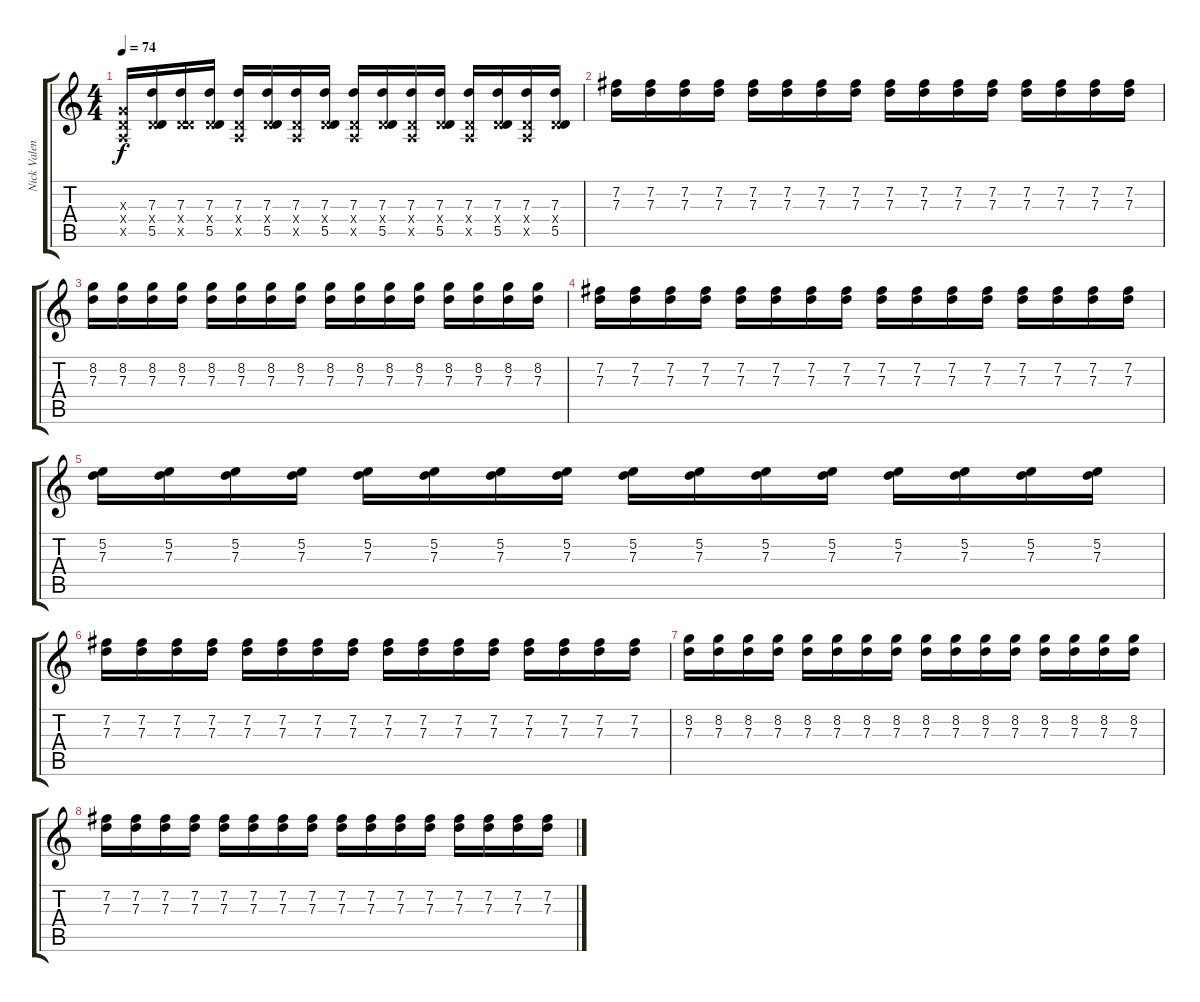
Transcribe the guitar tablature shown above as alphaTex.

\track ("Nick Valensi (Lead)" "Nick Valen") {instrument overdrivenguitar}
\staff {score tabs}
\tuning (E4 B3 G3 D3 A2 E2) {hide}
\ts (4 4)
\tempo 74
\clef g2
\ks c
(0.3{x} 0.4{x} 0.5{x}).16{dy f} (7.3 0.4{x} 5.5).16 (7.3 0.4{x} 5.5{x}).16 (7.3 0.4{x} 5.5).16 (7.3 0.4{x} 0.5{x}).16 (7.3 0.4{x} 5.5).16 (7.3 0.4{x} 0.5{x}).16 (7.3 0.4{x} 5.5).16 (7.3 0.4{x} 0.5{x}).16 (7.3 0.4{x} 5.5).16 (7.3 0.4{x} 0.5{x}).16 (7.3 0.4{x} 5.5).16 (7.3 0.4{x} 0.5{x}).16 (7.3 0.4{x} 5.5).16 (7.3 0.4{x} 0.5{x}).16 (7.3 0.4{x} 5.5).16 |
(7.2 7.3).16 (7.2 7.3).16 (7.2 7.3).16 (7.2 7.3).16 (7.2 7.3).16 (7.2 7.3).16 (7.2 7.3).16 (7.2 7.3).16 (7.2 7.3).16 (7.2 7.3).16 (7.2 7.3).16 (7.2 7.3).16 (7.2 7.3).16 (7.2 7.3).16 (7.2 7.3).16 (7.2 7.3).16 |
(8.2 7.3).16 (8.2 7.3).16 (8.2 7.3).16 (8.2 7.3).16 (8.2 7.3).16 (8.2 7.3).16 (8.2 7.3).16 (8.2 7.3).16 (8.2 7.3).16 (8.2 7.3).16 (8.2 7.3).16 (8.2 7.3).16 (8.2 7.3).16 (8.2 7.3).16 (8.2 7.3).16 (8.2 7.3).16 |
(7.2 7.3).16 (7.2 7.3).16 (7.2 7.3).16 (7.2 7.3).16 (7.2 7.3).16 (7.2 7.3).16 (7.2 7.3).16 (7.2 7.3).16 (7.2 7.3).16 (7.2 7.3).16 (7.2 7.3).16 (7.2 7.3).16 (7.2 7.3).16 (7.2 7.3).16 (7.2 7.3).16 (7.2 7.3).16 |
(5.2 7.3).16 (5.2 7.3).16 (5.2 7.3).16 (5.2 7.3).16 (5.2 7.3).16 (5.2 7.3).16 (5.2 7.3).16 (5.2 7.3).16 (5.2 7.3).16 (5.2 7.3).16 (5.2 7.3).16 (5.2 7.3).16 (5.2 7.3).16 (5.2 7.3).16 (5.2 7.3).16 (5.2 7.3).16 |
(7.2 7.3).16 (7.2 7.3).16 (7.2 7.3).16 (7.2 7.3).16 (7.2 7.3).16 (7.2 7.3).16 (7.2 7.3).16 (7.2 7.3).16 (7.2 7.3).16 (7.2 7.3).16 (7.2 7.3).16 (7.2 7.3).16 (7.2 7.3).16 (7.2 7.3).16 (7.2 7.3).16 (7.2 7.3).16 |
(8.2 7.3).16 (8.2 7.3).16 (8.2 7.3).16 (8.2 7.3).16 (8.2 7.3).16 (8.2 7.3).16 (8.2 7.3).16 (8.2 7.3).16 (8.2 7.3).16 (8.2 7.3).16 (8.2 7.3).16 (8.2 7.3).16 (8.2 7.3).16 (8.2 7.3).16 (8.2 7.3).16 (8.2 7.3).16 |
(7.2 7.3).16 (7.2 7.3).16 (7.2 7.3).16 (7.2 7.3).16 (7.2 7.3).16 (7.2 7.3).16 (7.2 7.3).16 (7.2 7.3).16 (7.2 7.3).16 (7.2 7.3).16 (7.2 7.3).16 (7.2 7.3).16 (7.2 7.3).16 (7.2 7.3).16 (7.2 7.3).16 (7.2 7.3).16
